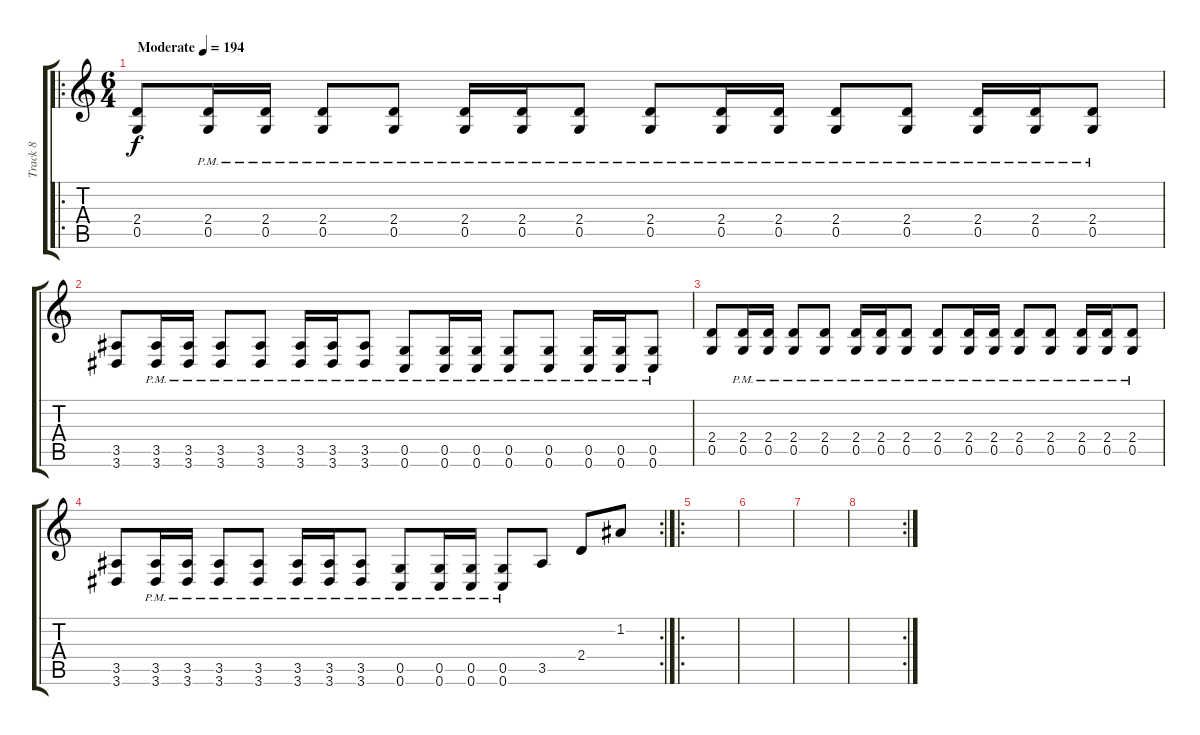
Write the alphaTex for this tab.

\track ("Track 8" "Track 8") {instrument distortionguitar}
\staff {score tabs}
\tuning (D4 A3 F3 C3 G2 C2) {hide}
\ro
\ts (6 4)
\tempo (194 "Moderate")
\clef g2
\ks c
(2.4 0.5).8{dy f instrument distortionguitar} (2.4{pm} 0.5{pm}).16 (2.4{pm} 0.5{pm}).16 (2.4{pm} 0.5{pm}).8 (2.4{pm} 0.5{pm}).8 (2.4{pm} 0.5{pm}).16 (2.4{pm} 0.5{pm}).16 (2.4{pm} 0.5{pm}).8 (2.4{pm} 0.5{pm}).8 (2.4{pm} 0.5{pm}).16 (2.4{pm} 0.5{pm}).16 (2.4{pm} 0.5{pm}).8 (2.4{pm} 0.5{pm}).8 (2.4{pm} 0.5{pm}).16 (2.4{pm} 0.5{pm}).16 (2.4{pm} 0.5{pm}).8 |
(3.5 3.6).8 (3.5{pm} 3.6{pm}).16 (3.5{pm} 3.6{pm}).16 (3.5{pm} 3.6{pm}).8 (3.5{pm} 3.6{pm}).8 (3.5{pm} 3.6{pm}).16 (3.5{pm} 3.6{pm}).16 (3.5{pm} 3.6{pm}).8 (0.5{pm} 0.6{pm}).8 (0.5{pm} 0.6{pm}).16 (0.5{pm} 0.6{pm}).16 (0.5{pm} 0.6{pm}).8 (0.5{pm} 0.6{pm}).8 (0.5{pm} 0.6{pm}).16 (0.5{pm} 0.6{pm}).16 (0.5{pm} 0.6{pm}).8 |
(2.4 0.5).8 (2.4{pm} 0.5{pm}).16 (2.4{pm} 0.5{pm}).16 (2.4{pm} 0.5{pm}).8 (2.4{pm} 0.5{pm}).8 (2.4{pm} 0.5{pm}).16 (2.4{pm} 0.5{pm}).16 (2.4{pm} 0.5{pm}).8 (2.4{pm} 0.5{pm}).8 (2.4{pm} 0.5{pm}).16 (2.4{pm} 0.5{pm}).16 (2.4{pm} 0.5{pm}).8 (2.4{pm} 0.5{pm}).8 (2.4{pm} 0.5{pm}).16 (2.4{pm} 0.5{pm}).16 (2.4{pm} 0.5{pm}).8 |
\rc 2
(3.5 3.6).8 (3.5{pm} 3.6{pm}).16 (3.5{pm} 3.6{pm}).16 (3.5{pm} 3.6{pm}).8 (3.5{pm} 3.6{pm}).8 (3.5{pm} 3.6{pm}).16 (3.5{pm} 3.6{pm}).16 (3.5{pm} 3.6{pm}).8 (0.5{pm} 0.6{pm}).8 (0.5{pm} 0.6{pm}).16 (0.5{pm} 0.6{pm}).16 (0.5{pm} 0.6{pm}).8 3.5.8 2.4.8 1.2.8 |
\ro
|
|
|
\rc 2
